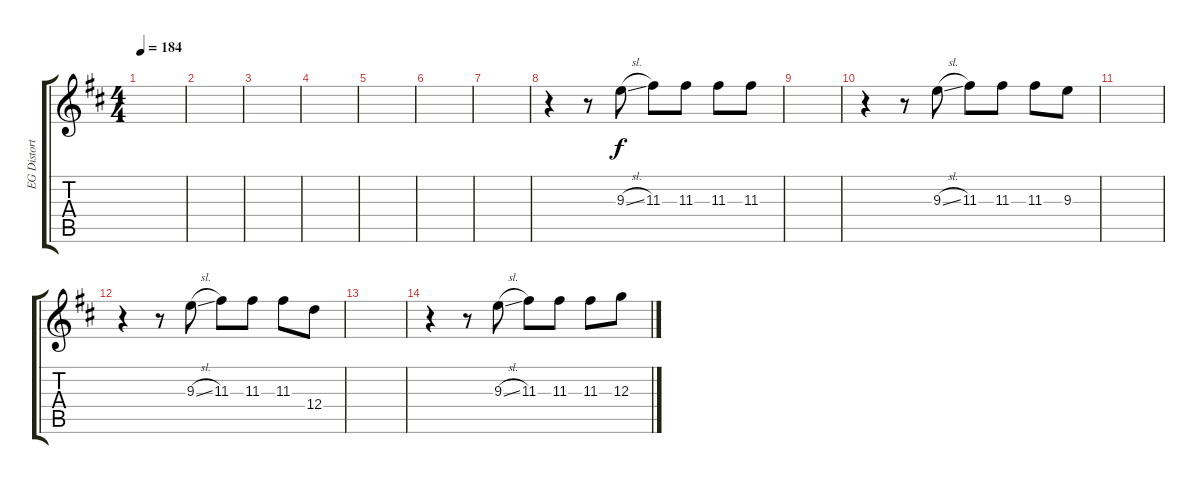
\track ("EG Distortion" "EG Distort") {instrument distortionguitar}
\staff {score tabs}
\tuning (E4 B3 G3 D3 A2 E2) {hide}
\ts (4 4)
\tempo 184
\clef g2
\ks d
|
|
|
|
|
|
|
r.4 r.8 9.3{sl}.8 11.3.8 11.3.8 11.3.8 11.3.8 |
|
r.4 r.8 9.3{sl}.8 11.3.8 11.3.8 11.3.8 9.3.8 |
|
r.4 r.8 9.3{sl}.8 11.3.8 11.3.8 11.3.8 12.4.8 |
|
r.4 r.8 9.3{sl}.8 11.3.8 11.3.8 11.3.8 12.3.8
